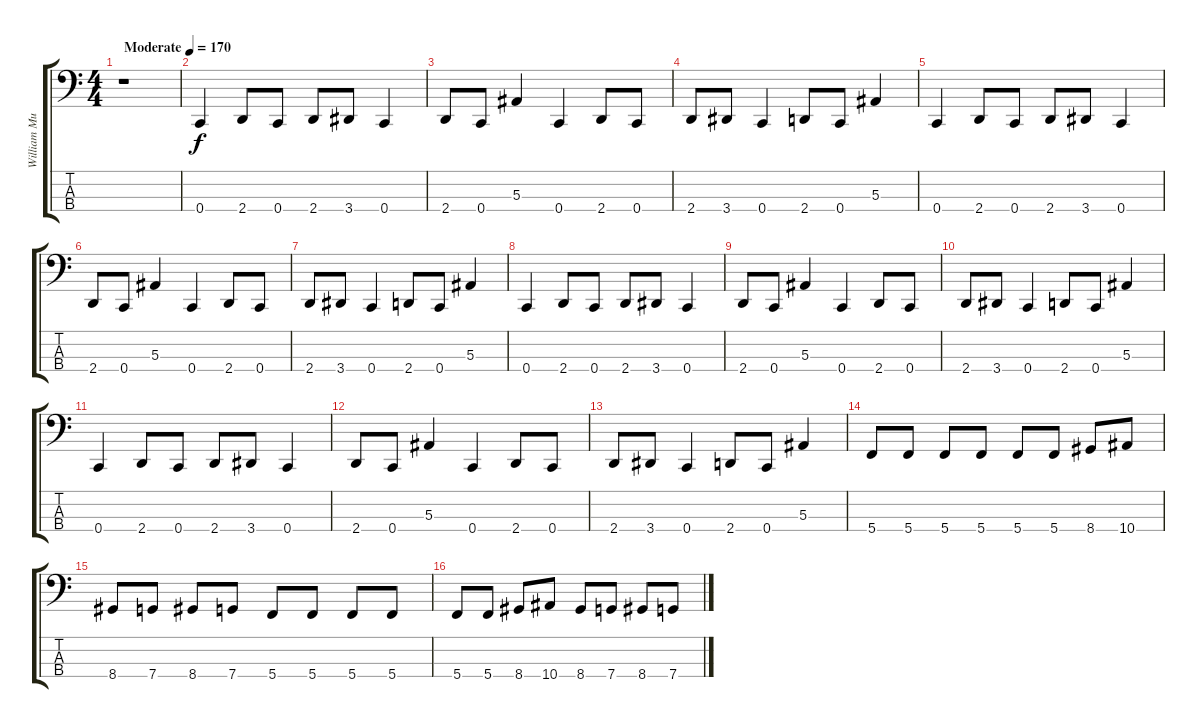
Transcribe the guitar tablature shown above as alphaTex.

\track ("William Murderface" "William Mu") {instrument electricbasspick}
\staff {score tabs}
\tuning (Eb2 Bb1 F1 C1) {hide}
\ts (4 4)
\tempo (170 "Moderate")
\clef f4
\ks c
r.1{dy f instrument electricbasspick} |
0.4.4 2.4.8 0.4.8 2.4.8 3.4.8 0.4.4 |
2.4.8 0.4.8 5.3.4 0.4.4 2.4.8 0.4.8 |
2.4.8 3.4.8 0.4.4 2.4.8 0.4.8 5.3.4 |
0.4.4 2.4.8 0.4.8 2.4.8 3.4.8 0.4.4 |
2.4.8 0.4.8 5.3.4 0.4.4 2.4.8 0.4.8 |
2.4.8 3.4.8 0.4.4 2.4.8 0.4.8 5.3.4 |
0.4.4 2.4.8 0.4.8 2.4.8 3.4.8 0.4.4 |
2.4.8 0.4.8 5.3.4 0.4.4 2.4.8 0.4.8 |
2.4.8 3.4.8 0.4.4 2.4.8 0.4.8 5.3.4 |
0.4.4 2.4.8 0.4.8 2.4.8 3.4.8 0.4.4 |
2.4.8 0.4.8 5.3.4 0.4.4 2.4.8 0.4.8 |
2.4.8 3.4.8 0.4.4 2.4.8 0.4.8 5.3.4 |
5.4.8 5.4.8 5.4.8 5.4.8 5.4.8 5.4.8 8.4.8 10.4.8 |
8.4.8 7.4.8 8.4.8 7.4.8 5.4.8 5.4.8 5.4.8 5.4.8 |
5.4.8 5.4.8 8.4.8 10.4.8 8.4.8 7.4.8 8.4.8 7.4.8
